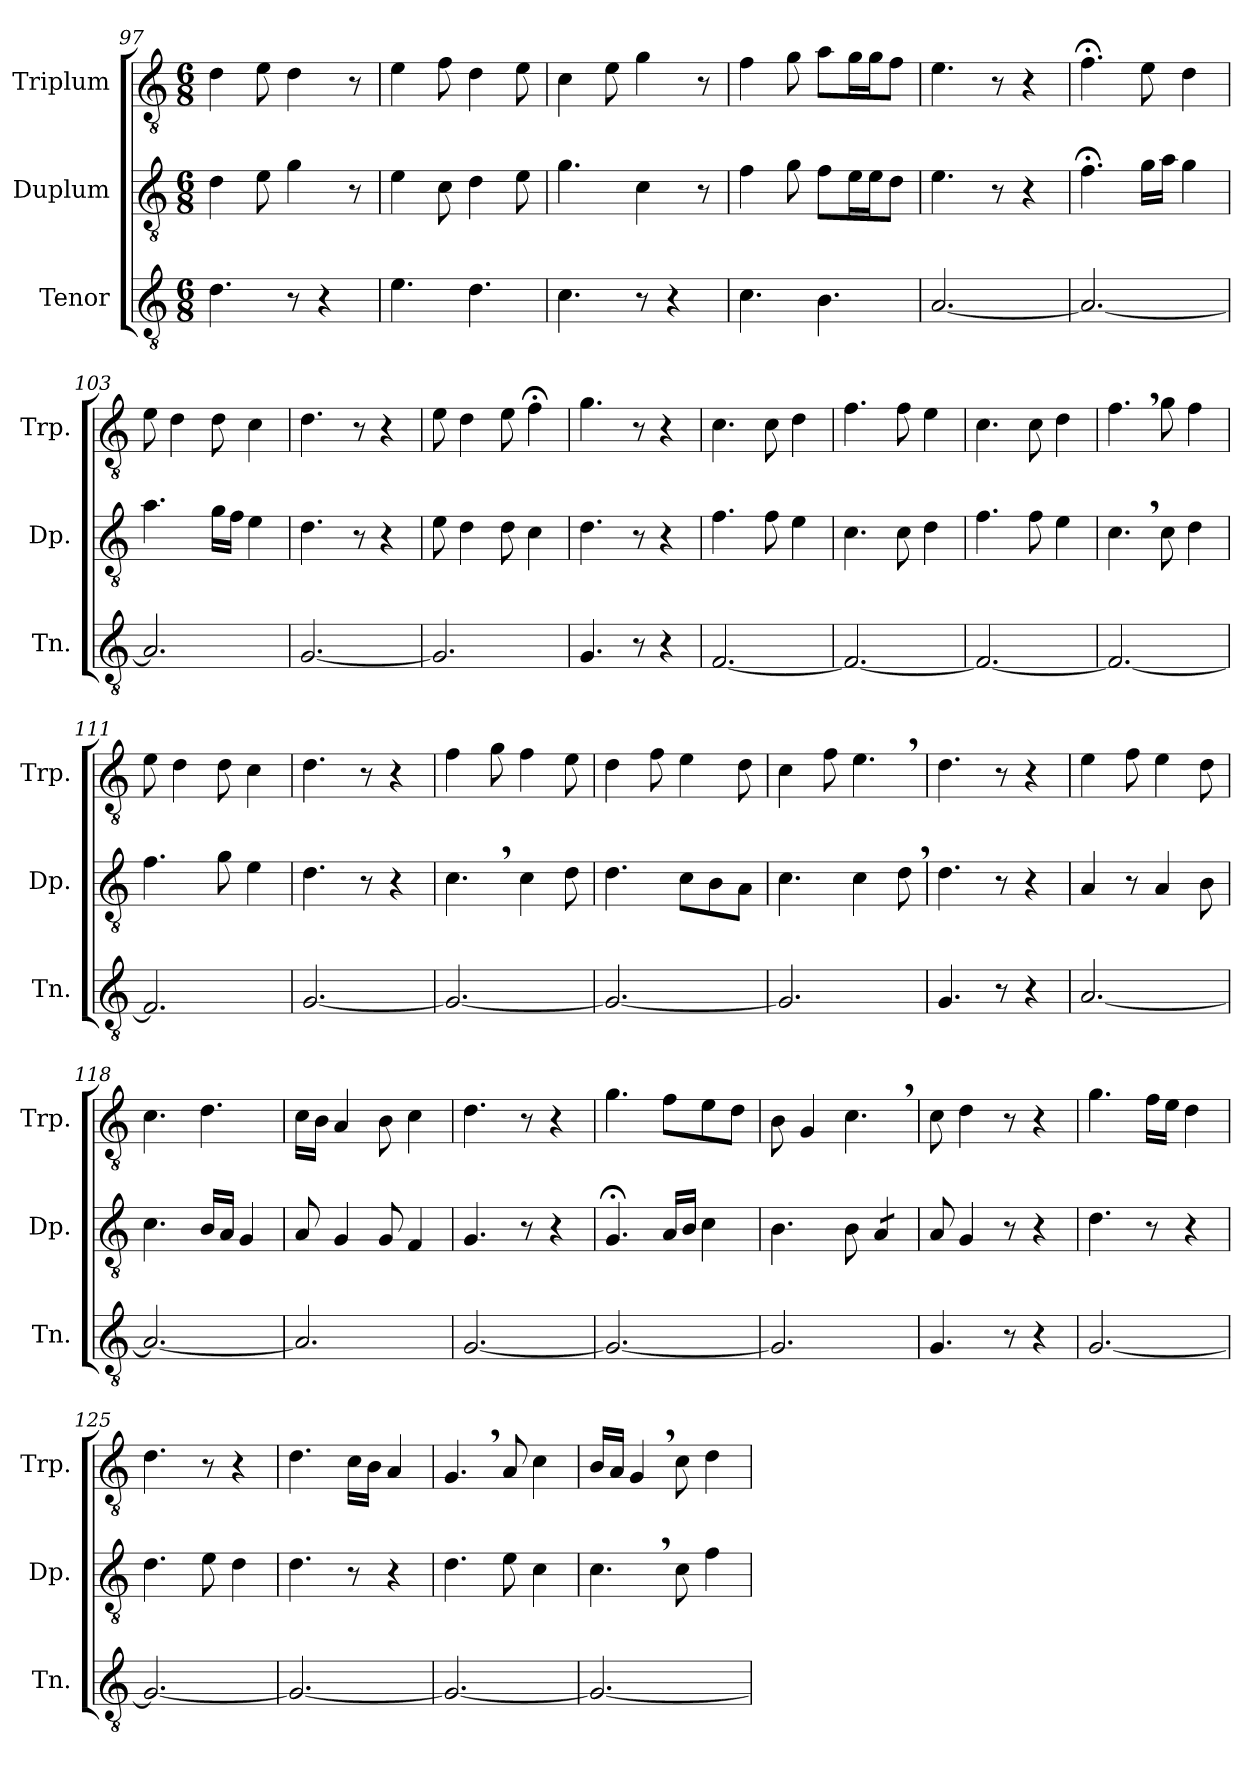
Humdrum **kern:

**kern	**kern	**kern
*part3	*part2	*part1
*staff3	*staff2	*staff1
*I"Tenor	*I"Duplum	*I"Triplum
*I'Tn.	*I'Dp.	*I'Trp.
*clefGv2	*clefGv2	*clefGv2
*k[]	*k[]	*k[]
*M6/8	*M6/8	*M6/8
=97	=97	=97
4.d\	4d\	4d\
.	8e\	8e\
8r	4g\	4d\
4r	.	.
.	8r	8r
=98	=98	=98
4.e\	4e\	4e\
.	8c\	8f\
4.d\	4d\	4d\
.	8e\	8e\
=99	=99	=99
4.c\	4.g\	4c\
.	.	8e\
8r	4c\	4g\
4r	.	.
.	8r	8r
=100	=100	=100
4.c\	4f\	4f\
.	8g\	8g\
4.B\	8f\L	8a\L
*	*tremolo	*
*	*	*tremolo
.	16e\	16g\
.	16e\	16g\
*	*	*Xtremolo
*	*Xtremolo	*
.	8d\J	8f\J
=101	=101	=101
[2.A/	4.e\	4.e\
.	8r	8r
.	4r	4r
=102	=102	=102
2.A/_	4.f;<\	4.f;<\
.	16g\LL	8e\
.	16a\JJ	.
.	4g\	4d\
!!LO:PB:g=z
=103	=103	=103
2.A/]	4.a\	8e\
.	.	4d\
.	16g\LL	8d\
.	16f\JJ	.
.	4e\	4c\
=104	=104	=104
[2.G/	4.d\	4.d\
.	8r	8r
.	4r	4r
=105	=105	=105
2.G/]	8e\	8e\
.	4d\	4d\
.	8d\	8e\
.	4c\	4f;<\
=106	=106	=106
4.G/	4.d\	4.g\
8r	8r	8r
4r	4r	4r
=107	=107	=107
[2.F/	4.f\	4.c\
.	8f\	8c\
.	4e\	4d\
=108	=108	=108
2.F/_	4.c\	4.f\
.	8c\	8f\
.	4d\	4e\
=109	=109	=109
2.F/_	4.f\	4.c\
.	8f\	8c\
.	4e\	4d\
=110	=110	=110
2.F/_	4.c,\	4.f,\
.	8c\	8g\
.	4d\	4f\
=111	=111	=111
2.F/]	4.f\	8e\
.	.	4d\
.	8g\	8d\
.	4e\	4c\
=112	=112	=112
[2.G/	4.d\	4.d\
.	8r	8r
.	4r	4r
=113	=113	=113
2.G/_	4.c,\	4f\
.	.	8g\
.	4c\	4f\
.	8d\	8e\
!!LO:LB:g=z
=114	=114	=114
2.G/_	4.d\	4d\
.	.	8f\
.	8c\L	4e\
.	8B\	.
.	8A\J	8d\
=115	=115	=115
2.G/]	4.c\	4c\
.	.	8f\
.	4c\	4.e,\
.	8d,\	.
=116	=116	=116
4.G/	4.d\	4.d\
8r	8r	8r
4r	4r	4r
=117	=117	=117
[2.A/	4A/	4e\
.	8r	8f\
.	4A/	4e\
.	8B\	8d\
=118	=118	=118
2.A/_	4.c\	4.c\
.	16B/LL	4.d\
.	16A/JJ	.
.	4G/	.
=119	=119	=119
2.A/]	8A/	16c\LL
.	.	16B\JJ
.	4G/	4A/
.	8G/	8B\
.	4F/	4c\
=120	=120	=120
[2.G/	4.G/	4.d\
.	8r	8r
.	4r	4r
=121	=121	=121
2.G/_	4.G;</	4.g\
.	16A/LL	8f\L
.	16B/JJ	.
.	4c\	8e\
.	.	8d\J
=122	=122	=122
2.G/]	4.B\	8B\
.	.	4G/
.	8B\	4.c,\
*	*tremolo	*
.	8A/L	.
.	8A/J	.
*	*Xtremolo	*
!!LO:LB:g=z
=123	=123	=123
4.G/	8A/	8c\
.	4G/	4d\
8r	8r	8r
4r	4r	4r
=124	=124	=124
[2.G/	4.d\	4.g\
.	8r	16f\LL
.	.	16e\JJ
.	4r	4d\
=125	=125	=125
2.G/_	4.d\	4.d\
.	8e\	8r
.	4d\	4r
=126	=126	=126
2.G/_	4.d\	4.d\
.	8r	16c\LL
.	.	16B\JJ
.	4r	4A/
=127	=127	=127
2.G/_	4.d\	4.G,/
.	8e\	8A/
.	4c\	4c\
=128	=128	=128
2.G/_	4.c,\	16B/LL
.	.	16A/JJ
.	.	4G,/
.	8c\	8c\
.	4f\	4d\
=	=	=
*-	*-	*-
